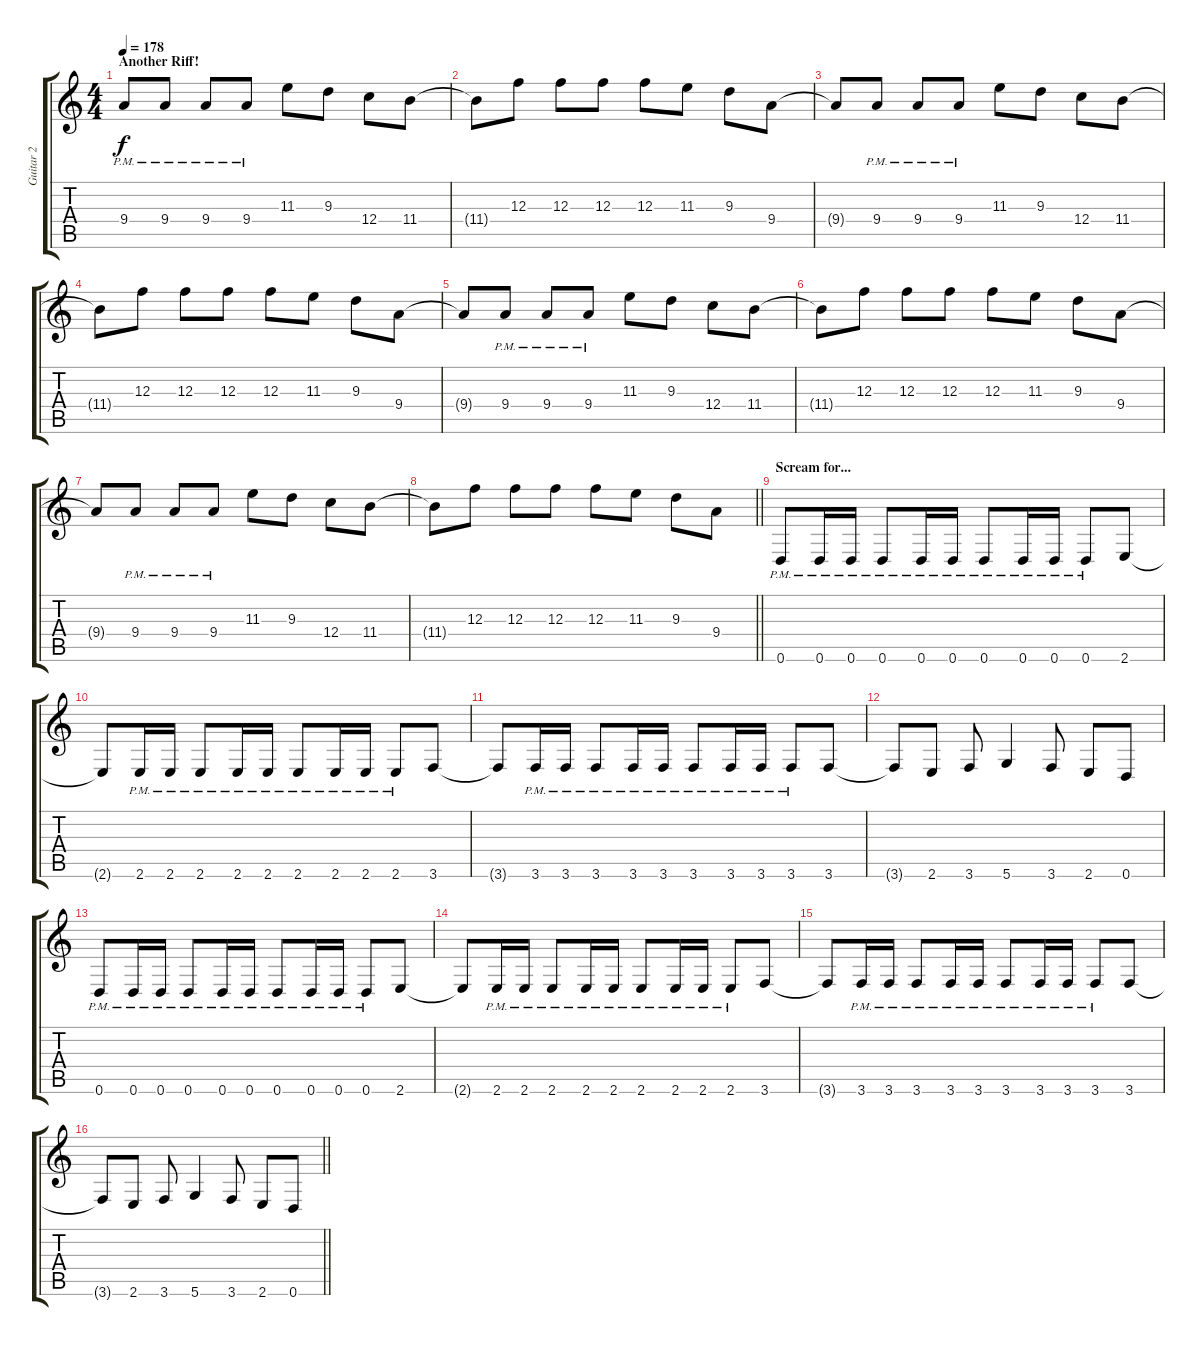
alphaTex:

\track ("Guitar 2" "Guitar 2") {instrument distortionguitar}
\staff {score tabs}
\tuning (D4 A3 F3 C3 G2 D2) {hide}
\ts (4 4)
\section ("" "Another Riff!")
\tempo 178
\clef g2
\ks c
9.4{pm}.8{dy f} 9.4{pm}.8 9.4{pm}.8 9.4{pm}.8 11.3.8 9.3.8 12.4.8 11.4.8 |
11.4{t}.8 12.3.8 12.3.8 12.3.8 12.3.8 11.3.8 9.3.8 9.4.8 |
9.4{t}.8 9.4{pm}.8 9.4{pm}.8 9.4{pm}.8 11.3.8 9.3.8 12.4.8 11.4.8 |
11.4{t}.8 12.3.8 12.3.8 12.3.8 12.3.8 11.3.8 9.3.8 9.4.8 |
9.4{t}.8 9.4{pm}.8 9.4{pm}.8 9.4{pm}.8 11.3.8 9.3.8 12.4.8 11.4.8 |
11.4{t}.8 12.3.8 12.3.8 12.3.8 12.3.8 11.3.8 9.3.8 9.4.8 |
9.4{t}.8 9.4{pm}.8 9.4{pm}.8 9.4{pm}.8 11.3.8 9.3.8 12.4.8 11.4.8 |
\barLineRight lightlight
11.4{t}.8 12.3.8 12.3.8 12.3.8 12.3.8 11.3.8 9.3.8 9.4.8 |
\section ("" "Scream for...")
0.6{pm}.8 0.6{pm}.16 0.6{pm}.16 0.6{pm}.8 0.6{pm}.16 0.6{pm}.16 0.6{pm}.8 0.6{pm}.16 0.6{pm}.16 0.6{pm}.8 2.6.8 |
2.6{t}.8 2.6{pm}.16 2.6{pm}.16 2.6{pm}.8 2.6{pm}.16 2.6{pm}.16 2.6{pm}.8 2.6{pm}.16 2.6{pm}.16 2.6{pm}.8 3.6.8 |
3.6{t}.8 3.6{pm}.16 3.6{pm}.16 3.6{pm}.8 3.6{pm}.16 3.6{pm}.16 3.6{pm}.8 3.6{pm}.16 3.6{pm}.16 3.6{pm}.8 3.6.8 |
3.6{t}.8 2.6.8 3.6.8 5.6.4 3.6.8 2.6.8 0.6.8 |
0.6{pm}.8 0.6{pm}.16 0.6{pm}.16 0.6{pm}.8 0.6{pm}.16 0.6{pm}.16 0.6{pm}.8 0.6{pm}.16 0.6{pm}.16 0.6{pm}.8 2.6.8 |
2.6{t}.8 2.6{pm}.16 2.6{pm}.16 2.6{pm}.8 2.6{pm}.16 2.6{pm}.16 2.6{pm}.8 2.6{pm}.16 2.6{pm}.16 2.6{pm}.8 3.6.8 |
3.6{t}.8 3.6{pm}.16 3.6{pm}.16 3.6{pm}.8 3.6{pm}.16 3.6{pm}.16 3.6{pm}.8 3.6{pm}.16 3.6{pm}.16 3.6{pm}.8 3.6.8 |
\barLineRight lightlight
3.6{t}.8 2.6.8 3.6.8 5.6.4 3.6.8 2.6.8 0.6.8
